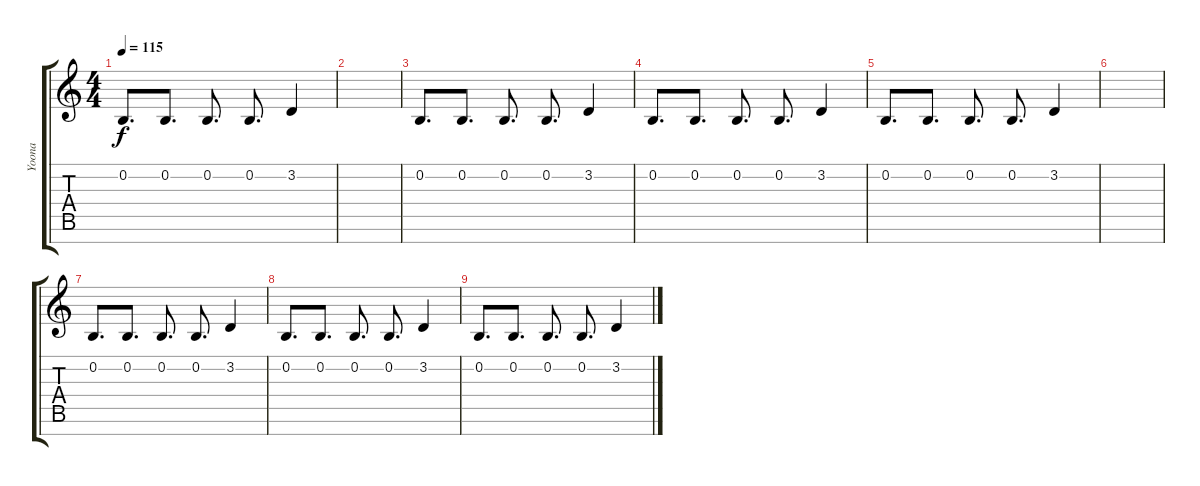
\track ("Yoona" "Yoona") {instrument altosax}
\staff {score tabs}
\tuning (E4 B3 G3 D3 A2 E2 B1) {hide}
\ts (4 4)
\tempo 115
\clef g2
\ks c
0.2.8{d dy f} 0.2.8{d} 0.2.8{d} 0.2.8{d} 3.2.4 |
|
0.2.8{d} 0.2.8{d} 0.2.8{d} 0.2.8{d} 3.2.4 |
0.2.8{d} 0.2.8{d} 0.2.8{d} 0.2.8{d} 3.2.4 |
0.2.8{d} 0.2.8{d} 0.2.8{d} 0.2.8{d} 3.2.4 |
|
0.2.8{d} 0.2.8{d} 0.2.8{d} 0.2.8{d} 3.2.4 |
0.2.8{d} 0.2.8{d} 0.2.8{d} 0.2.8{d} 3.2.4 |
0.2.8{d} 0.2.8{d} 0.2.8{d} 0.2.8{d} 3.2.4
